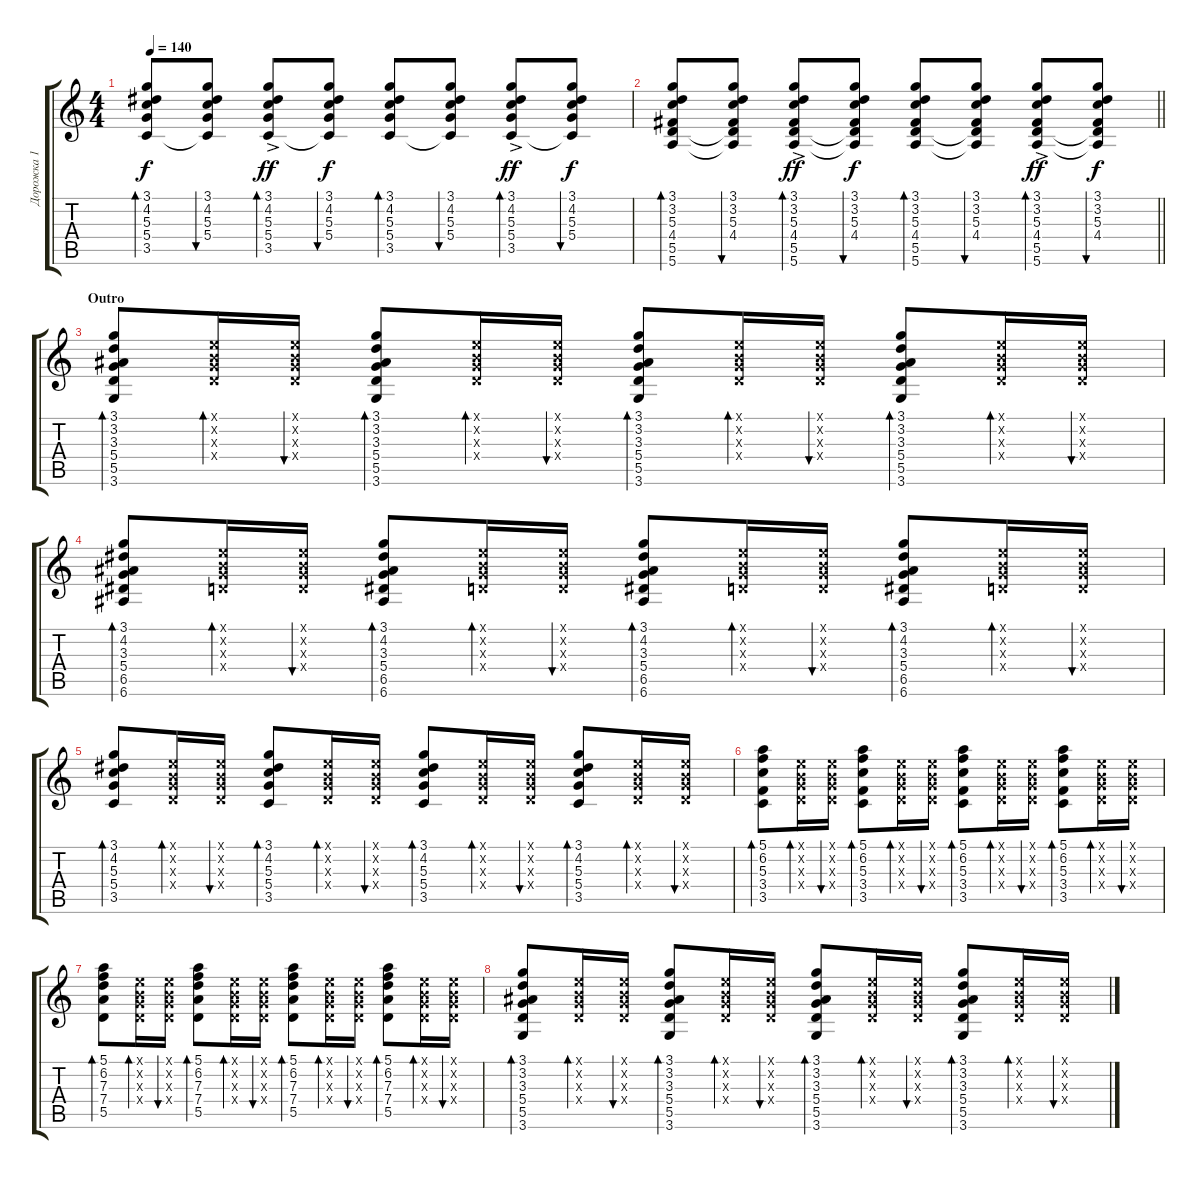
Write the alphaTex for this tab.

\track ("Дорожка 1" "Дорожка 1") {instrument acousticguitarsteel}
\staff {score tabs}
\tuning (E4 B3 G3 D3 A2 E2) {hide}
\ts (4 4)
\tempo 140
\clef g2
\ks c
(3.1 4.2 5.3 5.4 3.5).8{bd 60 dy f} (3.1 4.2 5.3 5.4 3.5{t}).8{bu 60} (3.1{ac} 4.2{ac} 5.3{ac} 5.4{ac} 3.5{ac}).8{bd 60 dy ff} (3.1 4.2 5.3 5.4 3.5{t}).8{bu 60 dy f} (3.1 4.2 5.3 5.4 3.5).8{bd 60} (3.1 4.2 5.3 5.4 3.5{t}).8{bu 60} (3.1{ac} 4.2{ac} 5.3{ac} 5.4{ac} 3.5{ac}).8{bd 60 dy ff} (3.1 4.2 5.3 5.4 3.5{t}).8{bu 60 dy f} |
\barLineRight lightlight
(3.1 3.2 5.3 4.4 5.5 5.6).8{bd 60} (3.1 3.2 5.3 4.4 5.5{t} 5.6{t}).8{bu 60} (3.1{ac} 3.2{ac} 5.3{ac} 4.4{ac} 5.5{ac} 5.6{ac}).8{bd 60 dy ff} (3.1 3.2 5.3 4.4 5.5{t} 5.6{t}).8{bu 60 dy f} (3.1 3.2 5.3 4.4 5.5 5.6).8{bd 60} (3.1 3.2 5.3 4.4 5.5{t} 5.6{t}).8{bu 60} (3.1{ac} 3.2{ac} 5.3{ac} 4.4{ac} 5.5{ac} 5.6{ac}).8{bd 60 dy ff} (3.1 3.2 5.3 4.4 5.5{t} 5.6{t}).8{bu 60 dy f} |
\section ("" "Outro")
(3.1 3.2 3.3 5.4 5.5 3.6).8{bd 60} (0.1{x} 0.2{x} 0.3{x} 0.4{x}).16{bd 60} (0.1{x} 0.2{x} 0.3{x} 0.4{x}).16{bu 60} (3.1 3.2 3.3 5.4 5.5 3.6).8{bd 60} (0.1{x} 0.2{x} 0.3{x} 0.4{x}).16{bd 60} (0.1{x} 0.2{x} 0.3{x} 0.4{x}).16{bu 60} (3.1 3.2 3.3 5.4 5.5 3.6).8{bd 60} (0.1{x} 0.2{x} 0.3{x} 0.4{x}).16{bd 60} (0.1{x} 0.2{x} 0.3{x} 0.4{x}).16{bu 60} (3.1 3.2 3.3 5.4 5.5 3.6).8{bd 60} (0.1{x} 0.2{x} 0.3{x} 0.4{x}).16{bd 60} (0.1{x} 0.2{x} 0.3{x} 0.4{x}).16{bu 60} |
(3.1 4.2 3.3 5.4 6.5 6.6).8{bd 60} (0.1{x} 0.2{x} 0.3{x} 0.4{x}).16{bd 60} (0.1{x} 0.2{x} 0.3{x} 0.4{x}).16{bu 60} (3.1 4.2 3.3 5.4 6.5 6.6).8{bd 60} (0.1{x} 0.2{x} 0.3{x} 0.4{x}).16{bd 60} (0.1{x} 0.2{x} 0.3{x} 0.4{x}).16{bu 60} (3.1 4.2 3.3 5.4 6.5 6.6).8{bd 60} (0.1{x} 0.2{x} 0.3{x} 0.4{x}).16{bd 60} (0.1{x} 0.2{x} 0.3{x} 0.4{x}).16{bu 60} (3.1 4.2 3.3 5.4 6.5 6.6).8{bd 60} (0.1{x} 0.2{x} 0.3{x} 0.4{x}).16{bd 60} (0.1{x} 0.2{x} 0.3{x} 0.4{x}).16{bu 60} |
(3.1 4.2 5.3 5.4 3.5).8{bd 60} (0.1{x} 0.2{x} 0.3{x} 0.4{x}).16{bd 60} (0.1{x} 0.2{x} 0.3{x} 0.4{x}).16{bu 60} (3.1 4.2 5.3 5.4 3.5).8{bd 60} (0.1{x} 0.2{x} 0.3{x} 0.4{x}).16{bd 60} (0.1{x} 0.2{x} 0.3{x} 0.4{x}).16{bu 60} (3.1 4.2 5.3 5.4 3.5).8{bd 60} (0.1{x} 0.2{x} 0.3{x} 0.4{x}).16{bd 60} (0.1{x} 0.2{x} 0.3{x} 0.4{x}).16{bu 60} (3.1 4.2 5.3 5.4 3.5).8{bd 60} (0.1{x} 0.2{x} 0.3{x} 0.4{x}).16{bd 60} (0.1{x} 0.2{x} 0.3{x} 0.4{x}).16{bu 60} |
(5.1 6.2 5.3 3.4 3.5).8{bd 60} (0.1{x} 0.2{x} 0.3{x} 0.4{x}).16{bd 60} (0.1{x} 0.2{x} 0.3{x} 0.4{x}).16{bu 60} (5.1 6.2 5.3 3.4 3.5).8{bd 60} (0.1{x} 0.2{x} 0.3{x} 0.4{x}).16{bd 60} (0.1{x} 0.2{x} 0.3{x} 0.4{x}).16{bu 60} (5.1 6.2 5.3 3.4 3.5).8{bd 60} (0.1{x} 0.2{x} 0.3{x} 0.4{x}).16{bd 60} (0.1{x} 0.2{x} 0.3{x} 0.4{x}).16{bu 60} (5.1 6.2 5.3 3.4 3.5).8{bd 60} (0.1{x} 0.2{x} 0.3{x} 0.4{x}).16{bd 60} (0.1{x} 0.2{x} 0.3{x} 0.4{x}).16{bu 60} |
(5.1 6.2 7.3 7.4 5.5).8{bd 60} (0.1{x} 0.2{x} 0.3{x} 0.4{x}).16{bd 60} (0.1{x} 0.2{x} 0.3{x} 0.4{x}).16{bu 60} (5.1 6.2 7.3 7.4 5.5).8{bd 60} (0.1{x} 0.2{x} 0.3{x} 0.4{x}).16{bd 60} (0.1{x} 0.2{x} 0.3{x} 0.4{x}).16{bu 60} (5.1 6.2 7.3 7.4 5.5).8{bd 60} (0.1{x} 0.2{x} 0.3{x} 0.4{x}).16{bd 60} (0.1{x} 0.2{x} 0.3{x} 0.4{x}).16{bu 60} (5.1 6.2 7.3 7.4 5.5).8{bd 60} (0.1{x} 0.2{x} 0.3{x} 0.4{x}).16{bd 60} (0.1{x} 0.2{x} 0.3{x} 0.4{x}).16{bu 60} |
(3.1 3.2 3.3 5.4 5.5 3.6).8{bd 60} (0.1{x} 0.2{x} 0.3{x} 0.4{x}).16{bd 60} (0.1{x} 0.2{x} 0.3{x} 0.4{x}).16{bu 60} (3.1 3.2 3.3 5.4 5.5 3.6).8{bd 60} (0.1{x} 0.2{x} 0.3{x} 0.4{x}).16{bd 60} (0.1{x} 0.2{x} 0.3{x} 0.4{x}).16{bu 60} (3.1 3.2 3.3 5.4 5.5 3.6).8{bd 60} (0.1{x} 0.2{x} 0.3{x} 0.4{x}).16{bd 60} (0.1{x} 0.2{x} 0.3{x} 0.4{x}).16{bu 60} (3.1 3.2 3.3 5.4 5.5 3.6).8{bd 60} (0.1{x} 0.2{x} 0.3{x} 0.4{x}).16{bd 60} (0.1{x} 0.2{x} 0.3{x} 0.4{x}).16{bu 60}
